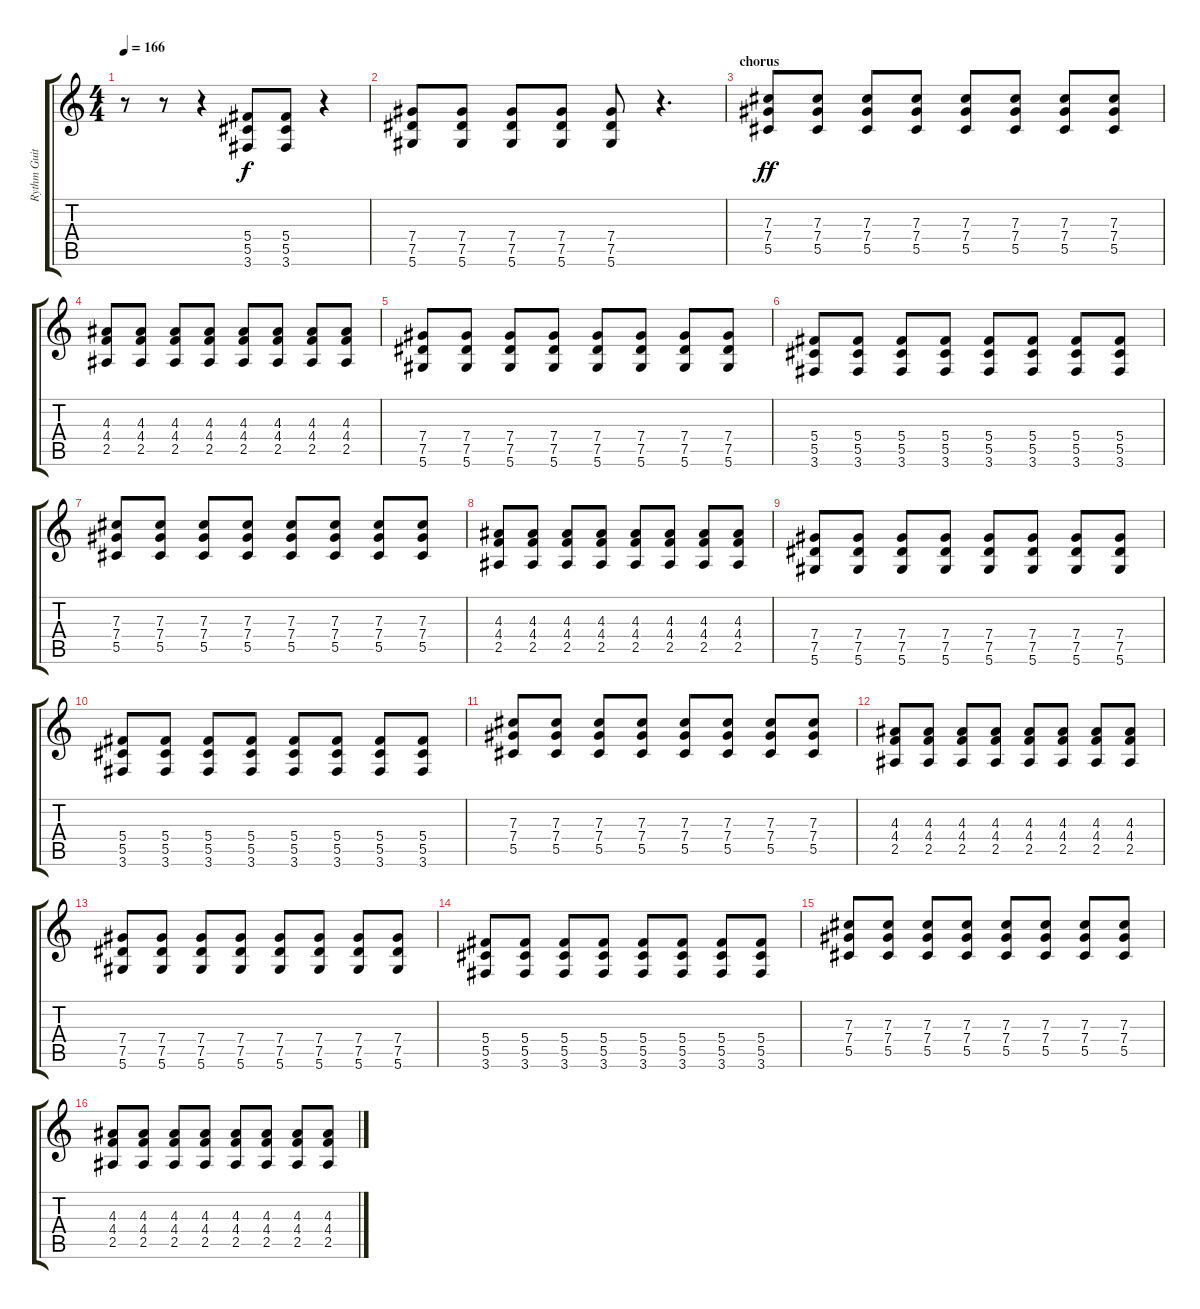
\track ("Rythm Guitar (Jesse)" "Rythm Guit") {instrument distortionguitar}
\staff {score tabs}
\tuning (Eb4 Bb3 Gb3 Db3 Ab2 Eb2) {hide}
\ts (4 4)
\tempo 166
\clef g2
\ks c
r.8{dy f} r.8 r.4 (5.4 5.5 3.6).8 (5.4 5.5 3.6).8 r.4 |
(7.4 7.5 5.6).8 (7.4 7.5 5.6).8 (7.4 7.5 5.6).8 (7.4 7.5 5.6).8 (7.4 7.5 5.6).8 r.4{d} |
\section ("" "chorus")
(7.3 7.4 5.5).8{dy ff} (7.3 7.4 5.5).8 (7.3 7.4 5.5).8 (7.3 7.4 5.5).8 (7.3 7.4 5.5).8 (7.3 7.4 5.5).8 (7.3 7.4 5.5).8 (7.3 7.4 5.5).8 |
(4.3 4.4 2.5).8 (4.3 4.4 2.5).8 (4.3 4.4 2.5).8 (4.3 4.4 2.5).8 (4.3 4.4 2.5).8 (4.3 4.4 2.5).8 (4.3 4.4 2.5).8 (4.3 4.4 2.5).8 |
(7.4 7.5 5.6).8 (7.4 7.5 5.6).8 (7.4 7.5 5.6).8 (7.4 7.5 5.6).8 (7.4 7.5 5.6).8 (7.4 7.5 5.6).8 (7.4 7.5 5.6).8 (7.4 7.5 5.6).8 |
(5.4 5.5 3.6).8 (5.4 5.5 3.6).8 (5.4 5.5 3.6).8 (5.4 5.5 3.6).8 (5.4 5.5 3.6).8 (5.4 5.5 3.6).8 (5.4 5.5 3.6).8 (5.4 5.5 3.6).8 |
(7.3 7.4 5.5).8 (7.3 7.4 5.5).8 (7.3 7.4 5.5).8 (7.3 7.4 5.5).8 (7.3 7.4 5.5).8 (7.3 7.4 5.5).8 (7.3 7.4 5.5).8 (7.3 7.4 5.5).8 |
(4.3 4.4 2.5).8 (4.3 4.4 2.5).8 (4.3 4.4 2.5).8 (4.3 4.4 2.5).8 (4.3 4.4 2.5).8 (4.3 4.4 2.5).8 (4.3 4.4 2.5).8 (4.3 4.4 2.5).8 |
(7.4 7.5 5.6).8 (7.4 7.5 5.6).8 (7.4 7.5 5.6).8 (7.4 7.5 5.6).8 (7.4 7.5 5.6).8 (7.4 7.5 5.6).8 (7.4 7.5 5.6).8 (7.4 7.5 5.6).8 |
(5.4 5.5 3.6).8 (5.4 5.5 3.6).8 (5.4 5.5 3.6).8 (5.4 5.5 3.6).8 (5.4 5.5 3.6).8 (5.4 5.5 3.6).8 (5.4 5.5 3.6).8 (5.4 5.5 3.6).8 |
(7.3 7.4 5.5).8 (7.3 7.4 5.5).8 (7.3 7.4 5.5).8 (7.3 7.4 5.5).8 (7.3 7.4 5.5).8 (7.3 7.4 5.5).8 (7.3 7.4 5.5).8 (7.3 7.4 5.5).8 |
(4.3 4.4 2.5).8 (4.3 4.4 2.5).8 (4.3 4.4 2.5).8 (4.3 4.4 2.5).8 (4.3 4.4 2.5).8 (4.3 4.4 2.5).8 (4.3 4.4 2.5).8 (4.3 4.4 2.5).8 |
(7.4 7.5 5.6).8 (7.4 7.5 5.6).8 (7.4 7.5 5.6).8 (7.4 7.5 5.6).8 (7.4 7.5 5.6).8 (7.4 7.5 5.6).8 (7.4 7.5 5.6).8 (7.4 7.5 5.6).8 |
(5.4 5.5 3.6).8 (5.4 5.5 3.6).8 (5.4 5.5 3.6).8 (5.4 5.5 3.6).8 (5.4 5.5 3.6).8 (5.4 5.5 3.6).8 (5.4 5.5 3.6).8 (5.4 5.5 3.6).8 |
(7.3 7.4 5.5).8 (7.3 7.4 5.5).8 (7.3 7.4 5.5).8 (7.3 7.4 5.5).8 (7.3 7.4 5.5).8 (7.3 7.4 5.5).8 (7.3 7.4 5.5).8 (7.3 7.4 5.5).8 |
(4.3 4.4 2.5).8 (4.3 4.4 2.5).8 (4.3 4.4 2.5).8 (4.3 4.4 2.5).8 (4.3 4.4 2.5).8 (4.3 4.4 2.5).8 (4.3 4.4 2.5).8 (4.3 4.4 2.5).8
